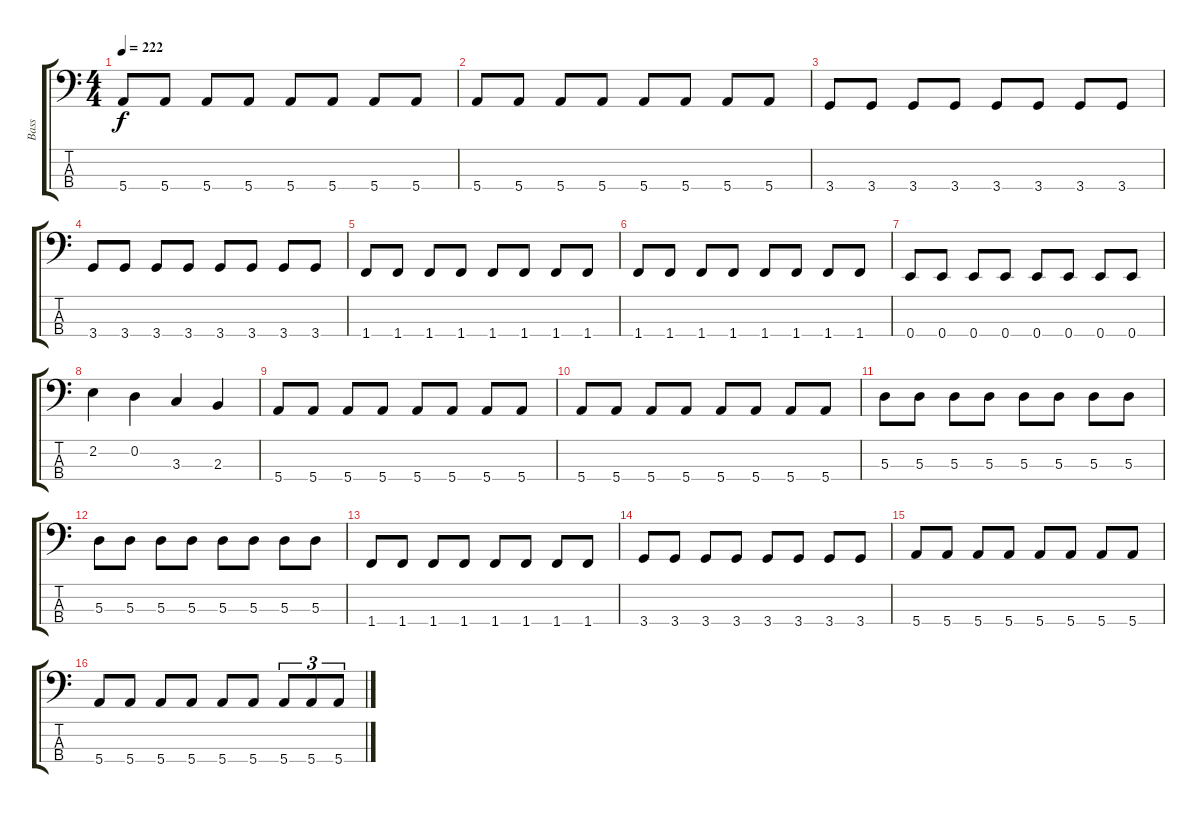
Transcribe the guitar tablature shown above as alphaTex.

\track ("Bass" "Bass") {instrument electricbassfinger}
\staff {score tabs}
\tuning (G2 D2 A1 E1) {hide}
\ts (4 4)
\tempo 222
\clef f4
\ks c
5.4.8{dy f} 5.4.8 5.4.8 5.4.8 5.4.8 5.4.8 5.4.8 5.4.8 |
5.4.8 5.4.8 5.4.8 5.4.8 5.4.8 5.4.8 5.4.8 5.4.8 |
3.4.8 3.4.8 3.4.8 3.4.8 3.4.8 3.4.8 3.4.8 3.4.8 |
3.4.8 3.4.8 3.4.8 3.4.8 3.4.8 3.4.8 3.4.8 3.4.8 |
1.4.8 1.4.8 1.4.8 1.4.8 1.4.8 1.4.8 1.4.8 1.4.8 |
1.4.8 1.4.8 1.4.8 1.4.8 1.4.8 1.4.8 1.4.8 1.4.8 |
0.4.8 0.4.8 0.4.8 0.4.8 0.4.8 0.4.8 0.4.8 0.4.8 |
2.2.4 0.2.4 3.3.4 2.3.4 |
5.4.8 5.4.8 5.4.8 5.4.8 5.4.8 5.4.8 5.4.8 5.4.8 |
5.4.8 5.4.8 5.4.8 5.4.8 5.4.8 5.4.8 5.4.8 5.4.8 |
5.3.8 5.3.8 5.3.8 5.3.8 5.3.8 5.3.8 5.3.8 5.3.8 |
5.3.8 5.3.8 5.3.8 5.3.8 5.3.8 5.3.8 5.3.8 5.3.8 |
1.4.8 1.4.8 1.4.8 1.4.8 1.4.8 1.4.8 1.4.8 1.4.8 |
3.4.8 3.4.8 3.4.8 3.4.8 3.4.8 3.4.8 3.4.8 3.4.8 |
5.4.8 5.4.8 5.4.8 5.4.8 5.4.8 5.4.8 5.4.8 5.4.8 |
5.4.8 5.4.8 5.4.8 5.4.8 5.4.8 5.4.8 5.4.8{tu (3 2)} 5.4.8{tu (3 2)} 5.4.8{tu (3 2)}
